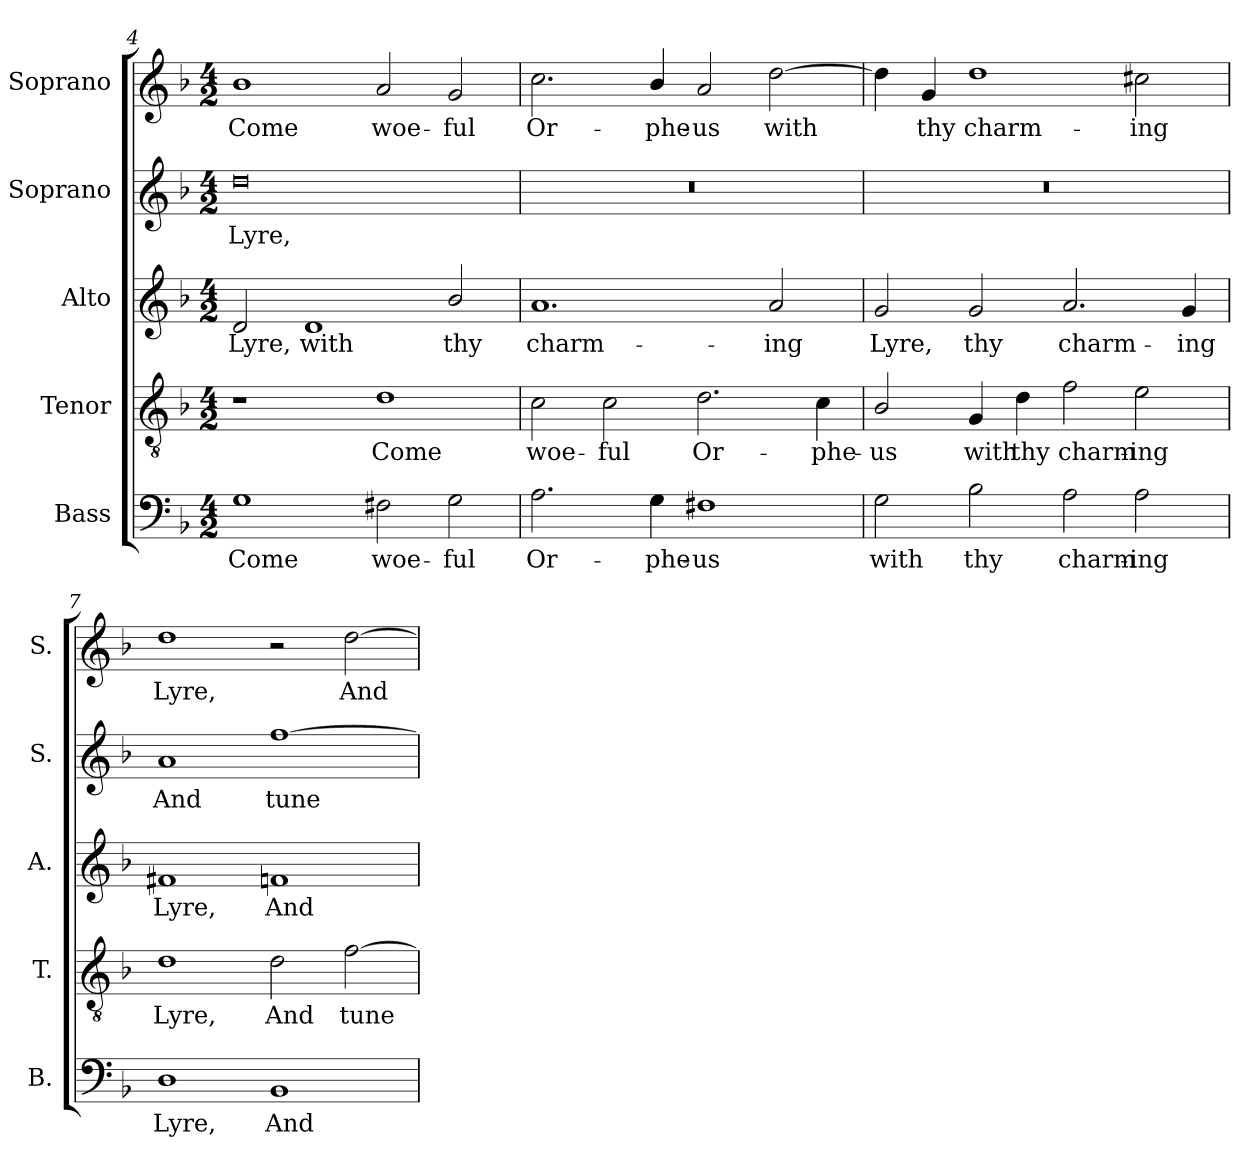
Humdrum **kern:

**kern	**text	**kern	**text	**kern	**text	**kern	**text	**kern	**text
*part5	*part5	*part4	*part4	*part3	*part3	*part2	*part2	*part1	*part1
*staff5	*staff5	*staff4	*staff4	*staff3	*staff3	*staff2	*staff2	*staff1	*staff1
*I"Bass	*	*I"Tenor	*	*I"Alto	*	*I"Soprano	*	*I"Soprano	*
*I'B.	*	*I'T.	*	*I'A.	*	*I'S.	*	*I'S.	*
*clefF4	*	*clefGv2	*	*clefG2	*	*clefG2	*	*clefG2	*
*	*	*ITrd7c12	*	*	*	*	*	*	*
*k[b-]	*	*k[b-]	*	*k[b-]	*	*k[b-]	*	*k[b-]	*
*F:	*	*F:	*	*F:	*	*F:	*	*F:	*
*M4/2	*	*M4/2	*	*M4/2	*	*M4/2	*	*M4/2	*
=4	=4	=4	=4	=4	=4	=4	=4	=4	=4
!	!LO:LY:b:color=#000000	!	!	!	!	!	!	!	!
!	!	!	!	!	!LO:LY:b:color=#000000	!	!	!	!
!	!	!	!	!	!	!	!LO:LY:b:color=#000000	!	!
!	!	!	!	!	!	!	!	!	!LO:LY:b:color=#000000
1Gi	Come	1r	.	2di/	Lyre,	0ddi	Lyre,	1b-i	Come
!	!	!	!	!	!LO:LY:b:color=#000000	!	!	!	!
.	.	.	.	1di	with	.	.	.	.
!	!LO:LY:b:color=#000000	!	!	!	!	!	!	!	!
!	!	!	!LO:LY:b:color=#000000	!	!	!	!	!	!
!	!	!	!	!	!	!	!	!	!LO:LY:b:color=#000000
2F#Xi\	woe-	1Di	Come	.	.	.	.	2ai/	woe-
!	!LO:LY:b:color=#000000	!	!	!	!	!	!	!	!
!	!	!	!	!	!LO:LY:b:color=#000000	!	!	!	!
!	!	!	!	!	!	!	!	!	!LO:LY:b:color=#000000
2Gi\	-ful	.	.	2b-i/	thy	.	.	2gi/	-ful
!!LO:LB:g=z
=5	=5	=5	=5	=5	=5	=5	=5	=5	=5
!	!LO:LY:b:color=#000000	!	!	!	!	!	!	!	!
!	!	!	!LO:LY:b:color=#000000	!	!	!	!	!	!
!	!	!	!	!	!LO:LY:b:color=#000000	!LO:N:vis=1	!	!	!
!	!	!	!	!	!	!	!	!	!LO:LY:b:color=#000000
2.Ai\	Or-	2Ci\	woe-	1.ai	charm-	0r	.	2.cci\	Or-
!	!	!	!LO:LY:b:color=#000000	!	!	!	!	!	!
.	.	2Ci\	-ful	.	.	.	.	.	.
!	!LO:LY:b:color=#000000	!	!	!	!	!	!	!	!
!	!	!	!	!	!	!	!	!	!LO:LY:b:color=#000000
4Gi\	-phe-	.	.	.	.	.	.	4b-i/	-phe-
!	!LO:LY:b:color=#000000	!	!	!	!	!	!	!	!
!	!	!	!LO:LY:b:color=#000000	!	!	!	!	!	!
!	!	!	!	!	!	!	!	!	!LO:LY:b:color=#000000
1F#Xi	-us	2.Di\	Or-	.	.	.	.	2ai/	-us
!	!	!	!	!	!LO:LY:b:color=#000000	!	!	!	!
!	!	!	!	!	!	!	!	!	!LO:LY:b:color=#000000
.	.	.	.	2ai/	-ing	.	.	[2ddi\	with
!	!	!	!LO:LY:b:color=#000000	!	!	!	!	!	!
.	.	4Ci\	-phe-	.	.	.	.	.	.
=6	=6	=6	=6	=6	=6	=6	=6	=6	=6
!	!LO:LY:b:color=#000000	!	!	!	!	!	!	!	!
!	!	!	!LO:LY:b:color=#000000	!	!	!	!	!	!
!	!	!	!	!	!LO:LY:b:color=#000000	!LO:N:vis=1	!	!	!
2Gi\	with	2BB-i/	-us	2gi/	Lyre,	0r	.	4ddi\]	.
!	!	!	!	!	!	!	!	!	!LO:LY:b:color=#000000
.	.	.	.	.	.	.	.	4gi/	thy
!	!LO:LY:b:color=#000000	!	!	!	!	!	!	!	!
!	!	!	!LO:LY:b:color=#000000	!	!	!	!	!	!
!	!	!	!	!	!LO:LY:b:color=#000000	!	!	!	!
!	!	!	!	!	!	!	!	!	!LO:LY:b:color=#000000
2B-i\	thy	4GGi/	with	2gi/	thy	.	.	1ddi	charm-
!	!	!	!LO:LY:b:color=#000000	!	!	!	!	!	!
.	.	4Di\	thy	.	.	.	.	.	.
!	!LO:LY:b:color=#000000	!	!	!	!	!	!	!	!
!	!	!	!LO:LY:b:color=#000000	!	!	!	!	!	!
!	!	!	!	!	!LO:LY:b:color=#000000	!	!	!	!
2Ai\	charm-	2Fi\	charm-	2.ai/	charm-	.	.	.	.
!	!LO:LY:b:color=#000000	!	!	!	!	!	!	!	!
!	!	!	!LO:LY:b:color=#000000	!	!	!	!	!	!
!	!	!	!	!	!	!	!	!	!LO:LY:b:color=#000000
2Ai\	-ing	2Ei\	-ing	.	.	.	.	2cc#Xi\	-ing
!	!	!	!	!	!LO:LY:b:color=#000000	!	!	!	!
.	.	.	.	4gi/	-ing	.	.	.	.
=7	=7	=7	=7	=7	=7	=7	=7	=7	=7
!	!LO:LY:b:color=#000000	!	!	!	!	!	!	!	!
!	!	!	!LO:LY:b:color=#000000	!	!	!	!	!	!
!	!	!	!	!	!LO:LY:b:color=#000000	!	!	!	!
!	!	!	!	!	!	!	!LO:LY:b:color=#000000	!	!
!	!	!	!	!	!	!	!	!	!LO:LY:b:color=#000000
1Di	Lyre,	1Di	Lyre,	1f#Xi	Lyre,	1ai	And	1ddi	Lyre,
!	!LO:LY:b:color=#000000	!	!	!	!	!	!	!	!
!	!	!	!LO:LY:b:color=#000000	!	!	!	!	!	!
!	!	!	!	!	!LO:LY:b:color=#000000	!	!	!	!
!	!	!	!	!	!	!	!LO:LY:b:color=#000000	!	!
1BB-i	And	2Di\	And	1fni	And	[1ffi	tune	2r	.
!	!	!	!LO:LY:b:color=#000000	!	!	!	!	!	!
!	!	!	!	!	!	!	!	!	!LO:LY:b:color=#000000
.	.	[2Fi\	tune	.	.	.	.	[2ddi\	And
=	=	=	=	=	=	=	=	=	=
*-	*-	*-	*-	*-	*-	*-	*-	*-	*-
